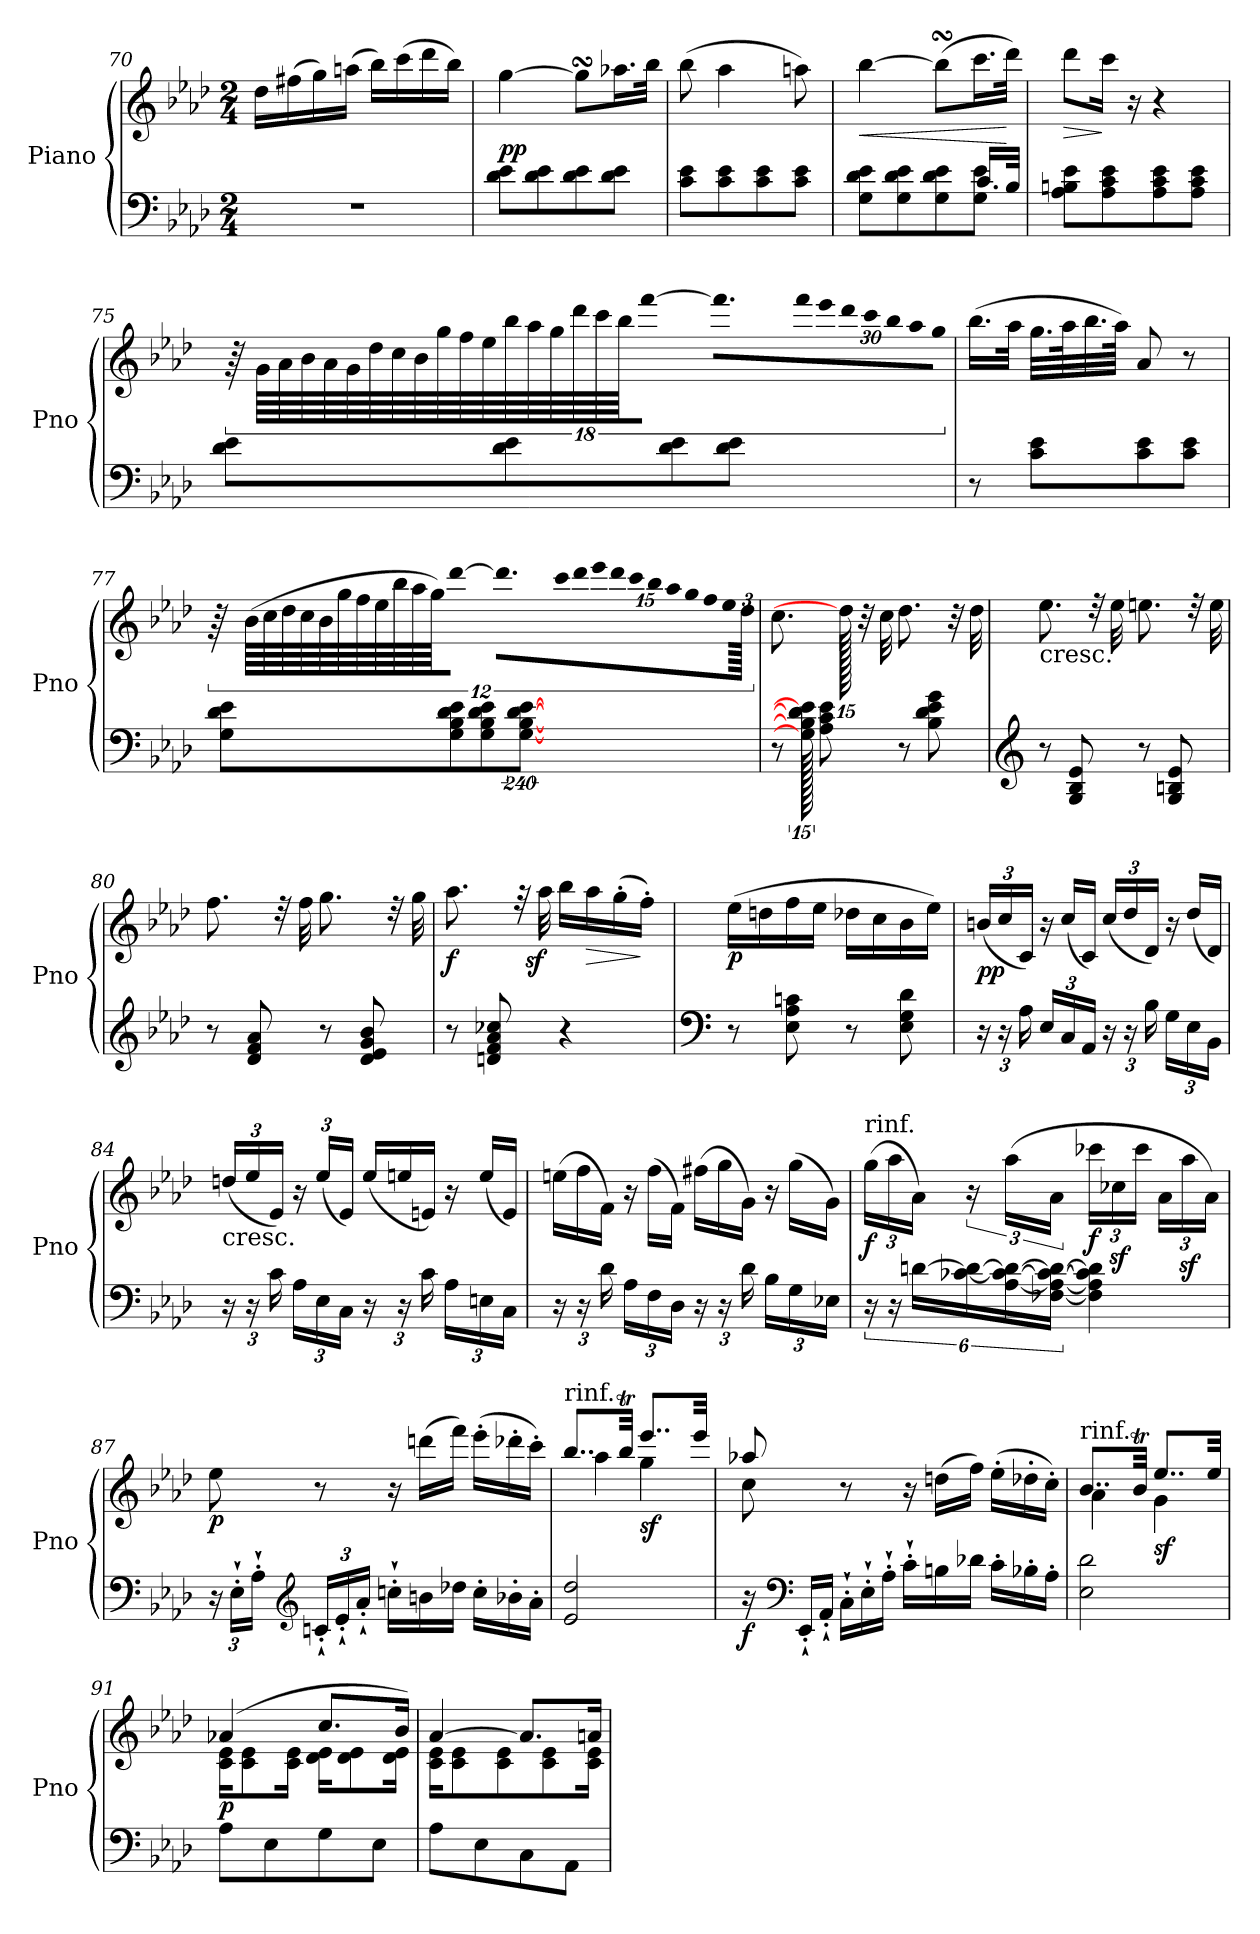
**kern	**kern	**dynam
*part1	*part1	*part1
*staff2	*staff1	*staff1/2
*I"Piano	*	*
*I'Pno	*	*
*clefF4	*clefG2	*
*k[b-e-a-d-]	*k[b-e-a-d-]	*
*A-:	*A-:	*
*M2/4	*M2/4	*
=70	=70	=70
2r	16dd-\LL	.
.	(>16ff#X\	.
.	16gg\)	.
.	(>16aan\JJ	.
.	16bb-\LL)	.
.	(>16ccc\	.
.	16ddd-\	.
.	16bb-\JJ)	.
!!LO:LB:g=z
=71	=71	=71
!	!	!LO:DY:a=2
8d-\ 8e-\L	[4gg\	pp
8d-\ 8e-\	.	.
8d-\ 8e-\	8ggsSsS\L]	.
8d-\ 8e-\J	16.aa-X\L	.
.	32bb-\JJk	.
=72	=72	=72
8c\ 8e-\L	(>8bb-\	.
8c\ 8e-\	4aa-\	.
8c\ 8e-\	.	.
8c\ 8e-\J	8aan\)	.
=73	=73	=73
*^	*	*
!	!	!	!LO:HP:b
8G\ 8d-\ 8e-\L	4.ryy	[4bb-\	<
8G\ 8d-\ 8e-\	.	.	.
8G\ 8d-\ 8e-\	.	(>8bb-sSSS\L]	.
8G\ 8e-\J	16.c/LL	16.ccc\L	.
.	32B-/JJk	32ddd-\JJk)	[
=74	=74	=74	=74
!	!	!	!LO:HP:b
*v	*v	*	*
8A-\ 8Bn\ 8e-\L	8ddd-\L	>
8A-\ 8c\ 8e-\	16ccc\Jk	]
.	16r	.
8A-\ 8c\ 8e-\	4r	.
8A-\ 8c\ 8e-\J	.	.
!!LO:LB:g=z
=75	=75	=75
8d-\ 8e-\L	96r	.
.	96g\LLLL	.
.	96a-\	.
.	96b-\	.
.	96a-\	.
.	96g\	.
.	96dd-\	.
.	96cc\	.
.	96b-\	.
.	96gg\	.
.	96ff\	.
.	96ee-\	.
*	*Xbrackettup	*
8d-\ 8e-\	96bb-\	.
.	96aa-\	.
.	96gg\	.
.	96ddd-\	.
.	96ccc\	.
.	96bb-\JJ	.
.	[16fff\JJ	.
8d-\ 8e-\	8.fff\L]	.
8d-\ 8e-\J	.	.
!	!LO:N:vis=64	!
.	1920%17fff\LLL	.
!	!LO:N:vis=64	!
.	1920%17eee-\	.
!	!LO:N:vis=64	!
.	1920%17ddd-\	.
!	!LO:N:vis=64	!
.	1920%17ccc\	.
!	!LO:N:vis=64	!
.	1920%17bb-\	.
!	!LO:N:vis=64	!
.	1920%17aa-\	.
!	!LO:N:vis=64	!
.	1920%17gg\JJJJ	.
.	1920ryy	.
=76	=76	=76
8r	(>16.bb-\LL	.
.	32aa-\JJk	.
8c\ 8e-\L	32.gg\LLL	.
.	64aa-\K	.
.	32.bb-\	.
.	64aa-\JJJk)	.
8c\ 8e-\	8a-/	.
8c\ 8e-\J	8r	.
!!LO:LB:g=z
=77	=77	=77
*	*brackettup	*
1920ryy	96r	.
8G\ 8d-\ 8e-\L	.	.
.	(>96b-\LLLL	.
.	96cc\	.
.	96dd-\	.
.	96cc\	.
.	96b-\	.
.	96gg\	.
.	96ff\	.
.	96ee-\	.
.	96bb-\	.
.	96aa-\	.
.	96gg\JJJ)	.
.	[8ddd-\J	.
8G\ 8B-\ 8d-\ 8e-\	.	.
.	8.ddd-\L]	.
8G\ 8B-\ 8d-\ 8e-\	.	.
[1920%239G\ [1920%239B-\ [1920%239d-\ [1920%239e-\J	.	.
*	*Xbrackettup	*
!	!LO:N:vis=32	!
.	1920%11ccc\LL	.
!	!LO:N:vis=32	!
.	1920%11ddd-\	.
!	!LO:N:vis=32	!
.	1920%11eee-\	.
!	!LO:N:vis=32	!
.	1920%11ddd-\	.
!	!LO:N:vis=32	!
.	1920%11ccc\	.
!	!LO:N:vis=32	!
.	1920%11bb-\	.
!	!LO:N:vis=32	!
.	1920%11aa-\	.
!	!LO:N:vis=32	!
.	1920%11gg\	.
!	!LO:N:vis=32	!
.	1920%11ff\	.
!	!LO:N:vis=32	!
.	1920%11ee-\	.
.	[192dd-\JJJ	.
=78	=78	=78
8r	8.cc\	.
1920G\] 1920B-\] 1920d-\] 1920e-\]	.	.
8A-\ 8c\ 8e-\	.	.
.	1920dd-\]	.
.	32r	.
.	32cc\	.
8r	8.dd-\	.
8B-\ 8d-\ 8e-\ 8g\	.	.
.	32r	.
.	32dd-\	.
=79	=79	=79
*clefG2	*	*
!	!LO:TX:b:t=cresc.	!
8r	8.ee-\	.
8G/ 8B-/ 8e-/	.	.
.	32rdd	.
.	32ee-\	.
8r	8.een\	.
8G/ 8Bn/ 8e-/	.	.
.	32rdd	.
.	32ee\	.
!!LO:PB:g=z
=80	=80	=80
8r	8.ff\	.
8d-/ 8f/ 8a-/	.	.
.	32rdd	.
.	32ff\	.
8r	8.gg\	.
8d-/ 8e-/ 8g/ 8b-/	.	.
.	32rdd	.
.	32gg\	.
=81	=81	=81
!	!	!LO:DY:b
*	*^	*
8r	8.aa-\	8ryy	f
8dn/ 8f/ 8a-/ 8cc-X/	.	16ryy	.
.	32rff	64ryy	.
!	!	!	!LO:DY:b
.	.	4ryy	sf
.	32aa-\	.	.
4r	16bb-\LL	.	.
!	!	!	!LO:HP:b
.	16aa-\	.	>
.	(>16gg'\	.	.
.	16ff'\JJ)	.	]
.	.	32.ryy	.
*	*v	*v	*
=82	=82	=82
*clefF4	*	*
*	*^	*
!	!	!	!LO:DY:b
*	*v	*v	*
8r	(>16ee-\LL	p
.	16ddn\	.
8E-\ 8A-\ 8cn\	16ff\	.
.	16ee-\JJ	.
8r	16dd-X\LL	.
.	16cc\	.
8E-\ 8G\ 8d-\	16b-\	.
.	16ee-\JJ)	.
=83	=83	=83
*Xbrackettup	*	*
!	!	!LO:DY:b
24r	(<24bn/LL	pp
24r	24cc/	.
24A-\	24c/JJ)	.
*	*Xtuplet	*
24E-/LL	24r	.
24C/	(<24cc/LL	.
24AA-/JJ	24c/JJ)	.
*	*tuplet	*
24r	(<24cc/LL	.
24r	24dd-/	.
24B-\	24d-/JJ)	.
*	*Xtuplet	*
24G\LL	24r	.
24E-\	(<24dd-/LL	.
24BB-\JJ	24d-/JJ)	.
!!LO:LB:g=z
=84	=84	=84
*	*tuplet	*
!	!LO:TX:b:t=cresc.	!
24r	(<24ddn/LL	.
24r	24ee-/	.
24c\	24e-/JJ)	.
24A-\LL	24r	.
24E-\	(<24ee-/LL	.
24C\JJ	24e-/JJ)	.
*	*Xtuplet	*
24r	(<24ee-/LL	.
24r	24een/	.
24c\	24en/JJ)	.
24A-\LL	24r	.
24En\	(<24ee/LL	.
24C\JJ	24e/JJ)	.
=85	=85	=85
24r	(>24een\LL	.
24r	24ff\	.
24d-\	24f\JJ)	.
24A-\LL	24r	.
24F\	(>24ff\LL	.
24D-\JJ	24f\JJ)	.
24r	(>24ff#X\LL	.
24r	24gg\	.
24d-\	24g\JJ)	.
24B-\LL	24r	.
24G\	(>24gg\LL	.
24E-X\JJ	24g\JJ)	.
=86	=86	=86
*brackettup	*tuplet	*
!	!LO:TX:a:t=rinf.	!
!	!	!LO:DY:b
24r	(>24gg\LL	f
24r	24aa-\	.
[24dn\LL	24a-\JJ)	.
*Xbrackettup	*brackettup	*
[24c-X\ 24d\_	24r	.
[24A-\ 24c-\_ 24d\_	(>24aa-\LL	.
[24F-X\ 24A-\_ 24c-\_ 24d\_JJ	24a-\JJ	.
*	*Xbrackettup	*
!	!	!LO:DY:b
4F-\] 4A-\] 4c-\] 4d\]	24ccc-X\LL	f
.	24cc-Xz<\	.
.	24ccc-\JJ	.
.	24a-\LL	.
.	24aa-z<\	.
.	24a-\JJ)	.
!!LO:LB:g=z
=87	=87	=87
!	!	!LO:DY:b
24r	8ee-\	p
24E-'`\LL	.	.
24A-'`\JJ	.	.
*clefG2	*	*
24cn'`/LL	8r	.
24e-'`/	.	.
24a-'`/JJ	.	.
*Xtuplet	*Xtuplet	*
24ccn'`\LL	24r	.
24bn\	(>24dddn\LL	.
24dd-X\JJ	24fff\JJ)	.
24cc'\LL	(>24eee-'\LL	.
24b-X'\	24ddd-X'\	.
24a-'\JJ	24ccc'\JJ)	.
=88	=88	=88
*	*^	*
!	!LO:TX:a:t=rinf.	!	!
2e-/ 2dd-/	8..bb-/L	4aa-\	.
.	32bb-T/Jkk	.	.
!	!	!	!LO:DY:b
.	8..eee-/L	4gg\	sf
.	32eee-/Jkk	.	.
=89	=89	=89	=89
!	!	!	!LO:DY:b=2
24r	8aa-X/	8cc\	f
*clefF4	*	*	*
24EE-'`/LL	.	.	.
24AA-'`/JJ	.	.	.
24C'`\LL	8r	4.ryy	.
24E-'`\	.	.	.
24A-'`\JJ	.	.	.
24c'`\LL	24r	.	.
24Bn\	(<24ddn\LL	.	.
24d-X\JJ	24ff\JJ)	.	.
24c'\LL	(<24ee-'\LL	.	.
24B-X'\	24dd-X'\	.	.
24A-'\JJ	24cc'\JJ)	.	.
!!LO:LB:g=z	!!
=90	=90	=90	=90
!	!LO:TX:a:t=rinf.	!	!
2E-\ 2d-\	8..b-/L	4a-\	.
.	32b-T/Jkk	.	.
!	!	!	!LO:DY:b
.	8..ee-/L	4g\	sf
.	32ee-/Jkk	.	.
=91	=91	=91	=91
!	!	!	!LO:DY:a=2
8A-\L	(>4a-X/	16c\ 16e-\KL	p
.	.	8c\ 8e-\	.
8E-\	.	.	.
.	.	16c\ 16e-\Jk	.
8G\	8.cc/L	16d-\ 16e-\KL	.
.	.	8d-\ 8e-\	.
8E-\J	.	.	.
.	16b-/Jk)	16d-\ 16e-\Jk	.
=92	=92	=92	=92
8A-\L	[4a-/	16c\ 16e-\KL	.
.	.	8c\ 8e-\	.
8E-\	.	.	.
.	.	8c\ 8e-\	.
8C\	8.a-/L]	.	.
.	.	8c\ 8e-\	.
8AA-\J	.	.	.
.	16an/Jk	16c\ 16e-\Jk	.
*	*v	*v	*
=	=	=
*-	*-	*-
